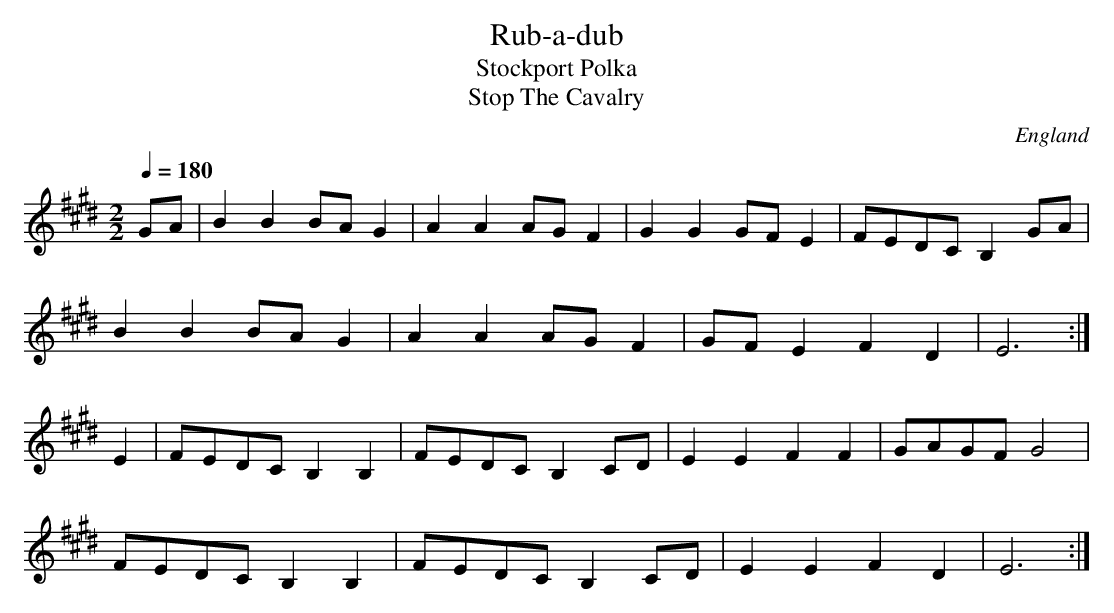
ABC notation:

X:1
T:Rub-a-dub
T:Stockport Polka
T:Stop The Cavalry
O:England
M:2/2
L:1/8
Q:1/4=180
K:Emaj
GA |\
B2B2 BAG2 | A2A2 AGF2 | G2G2 GFE2 | FEDC B,2GA |
B2B2 BAG2 | A2A2 AGF2 | GFE2 F2D2 | E6 :|
E2 |\
FEDC B,2B,2 | FEDC B,2CD | E2E2 F2F2 | GAGF G4 |
FEDC B,2B,2 | FEDC B,2CD | E2E2 F2D2 | E6 :|
